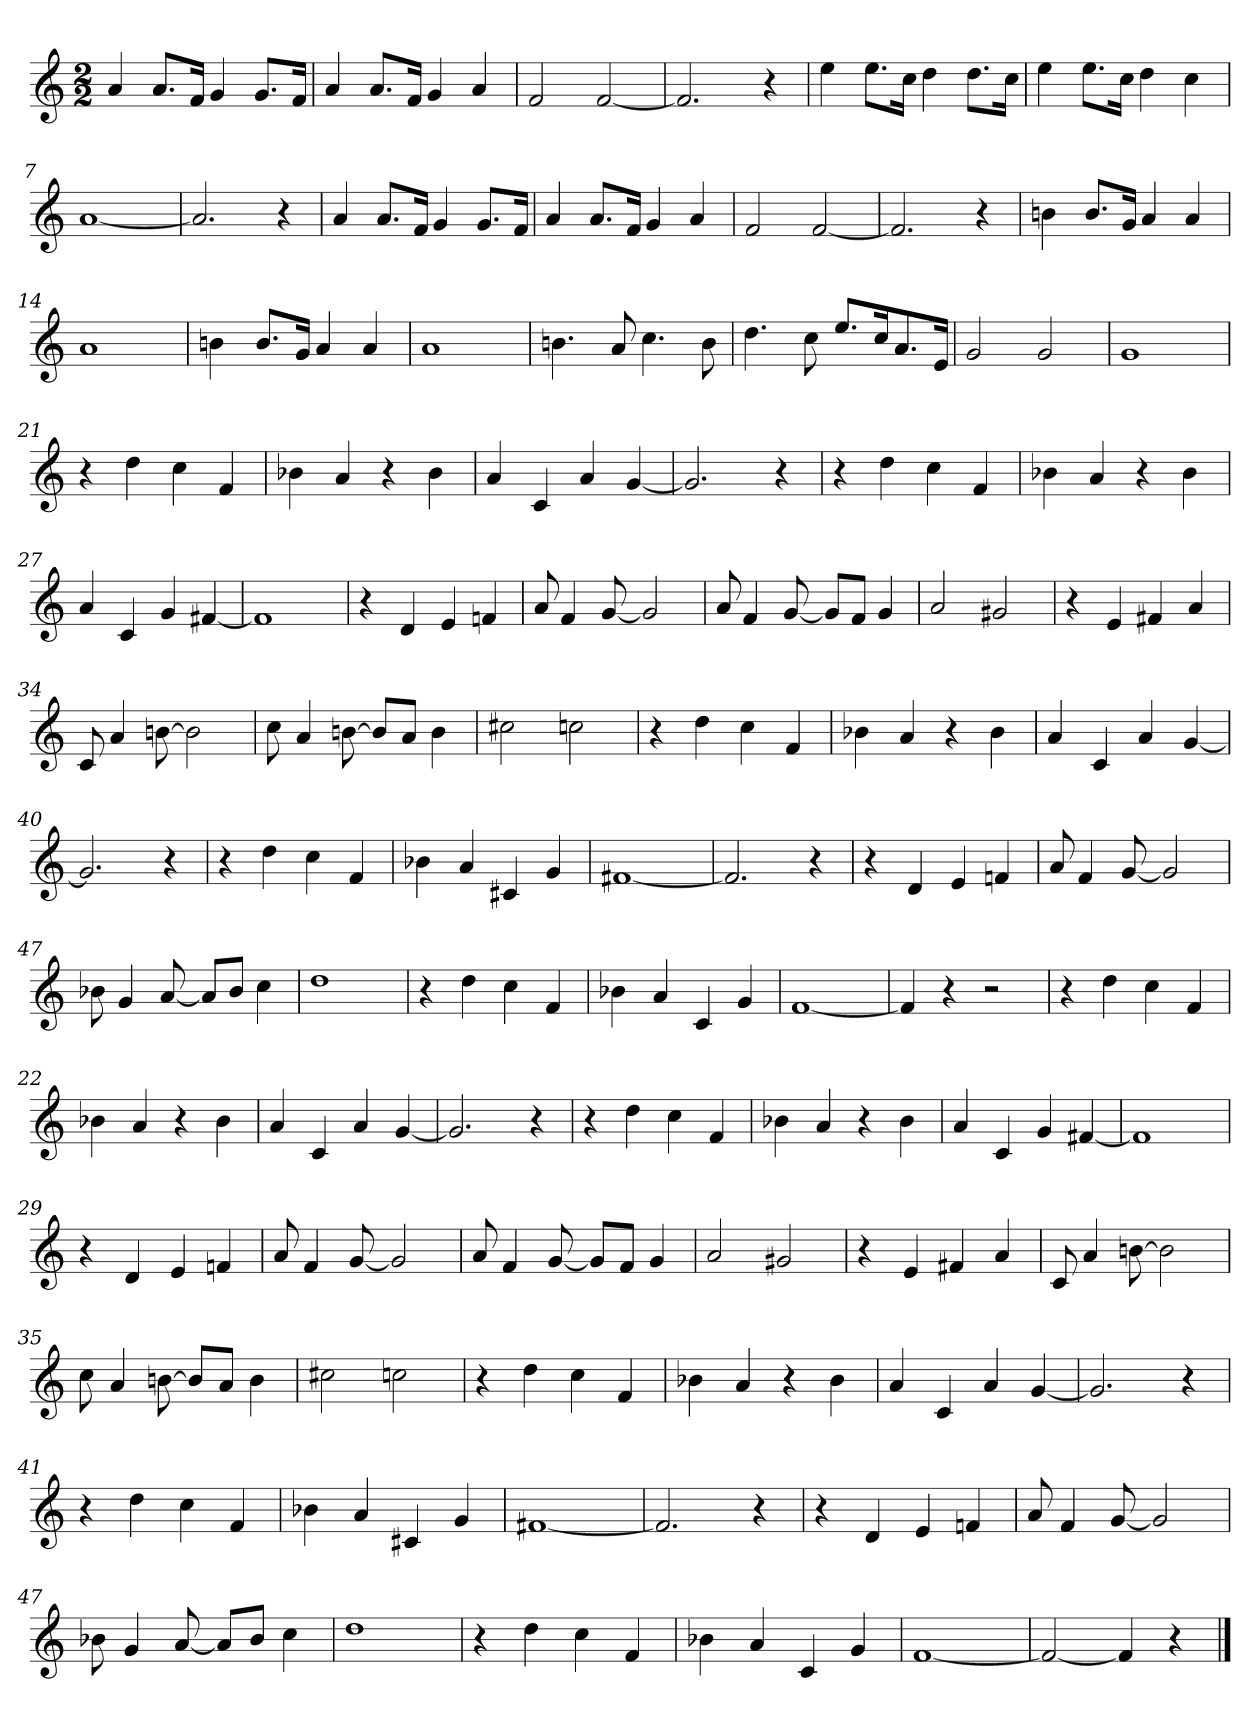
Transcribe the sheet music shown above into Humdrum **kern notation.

**kern
*part1
*staff1
*M2/2
=1
4a
8.aL
16fJk
4g
8.gL
16fJk
=2
4a
8.aL
16fJk
4g
4a
=3
2f
[2f
=4
2.f]
4r
=5
4ee
8.eeL
16ccJk
4dd
8.ddL
16ccJk
=6
4ee
8.eeL
16ccJk
4dd
4cc
=7
[1a
=8
2.a]
4r
=9
4a
8.aL
16fJk
4g
8.gL
16fJk
=10
4a
8.aL
16fJk
4g
4a
=11
2f
[2f
=12
2.f]
4r
=13
4bn
8.bL
16gJk
4a
4a
=14
1a
=15
4bn
8.bL
16gJk
4a
4a
=16
1a
=17
4.bn
8a
4.cc
8b
=18
4.dd
8cc
8.eeL
16ccK
8.a
16eJk
=19
2g
2g
=20
1g
=21
4r
4dd
4cc
4f
=22
4b-X
4a
4r
4b-
=23
4a
4c
4a
[4g
=24
2.g]
4r
=25
4r
4dd
4cc
4f
=26
4b-X
4a
4r
4b-
=27
4a
4c
4g
[4f#X
=28
1f#]
=29
4r
4d
4e
4fn
=30
8a
4f
[8g
2g]
=31
8a
4f
[8g
8gL]
8fJ
4g
=32
2a
2g#X
=33
4r
4e
4f#X
4a
=34
8c
4a
[8bn
2b]
=35
8cc
4a
[8bn
8bL]
8aJ
4b
=36
2cc#X
2ccn
=37
4r
4dd
4cc
4f
=38
4b-X
4a
4r
4b-
=39
4a
4c
4a
[4g
=40
2.g]
4r
=41
4r
4dd
4cc
4f
=42
4b-X
4a
4c#X
4g
=43
[1f#X
=44
2.f#]
4r
=45
4r
4d
4e
4fn
=46
8a
4f
[8g
2g]
=47
8b-X
4g
[8a
8aL]
8b-J
4cc
=48
1dd
=49
4r
4dd
4cc
4f
=50
4b-X
4a
4c
4g
=51
[1f
=52
4f]
4r
2r
=21
4r
4dd
4cc
4f
=22
4b-X
4a
4r
4b-
=23
4a
4c
4a
[4g
=24
2.g]
4r
=25
4r
4dd
4cc
4f
=26
4b-X
4a
4r
4b-
=27
4a
4c
4g
[4f#X
=28
1f#]
=29
4r
4d
4e
4fn
=30
8a
4f
[8g
2g]
=31
8a
4f
[8g
8gL]
8fJ
4g
=32
2a
2g#X
=33
4r
4e
4f#X
4a
=34
8c
4a
[8bn
2b]
=35
8cc
4a
[8bn
8bL]
8aJ
4b
=36
2cc#X
2ccn
=37
4r
4dd
4cc
4f
=38
4b-X
4a
4r
4b-
=39
4a
4c
4a
[4g
=40
2.g]
4r
=41
4r
4dd
4cc
4f
=42
4b-X
4a
4c#X
4g
=43
[1f#X
=44
2.f#]
4r
=45
4r
4d
4e
4fn
=46
8a
4f
[8g
2g]
=47
8b-X
4g
[8a
8aL]
8b-J
4cc
=48
1dd
=49
4r
4dd
4cc
4f
=50
4b-X
4a
4c
4g
=51
[1f
=52
2f_
4f]
4r
==
*-
